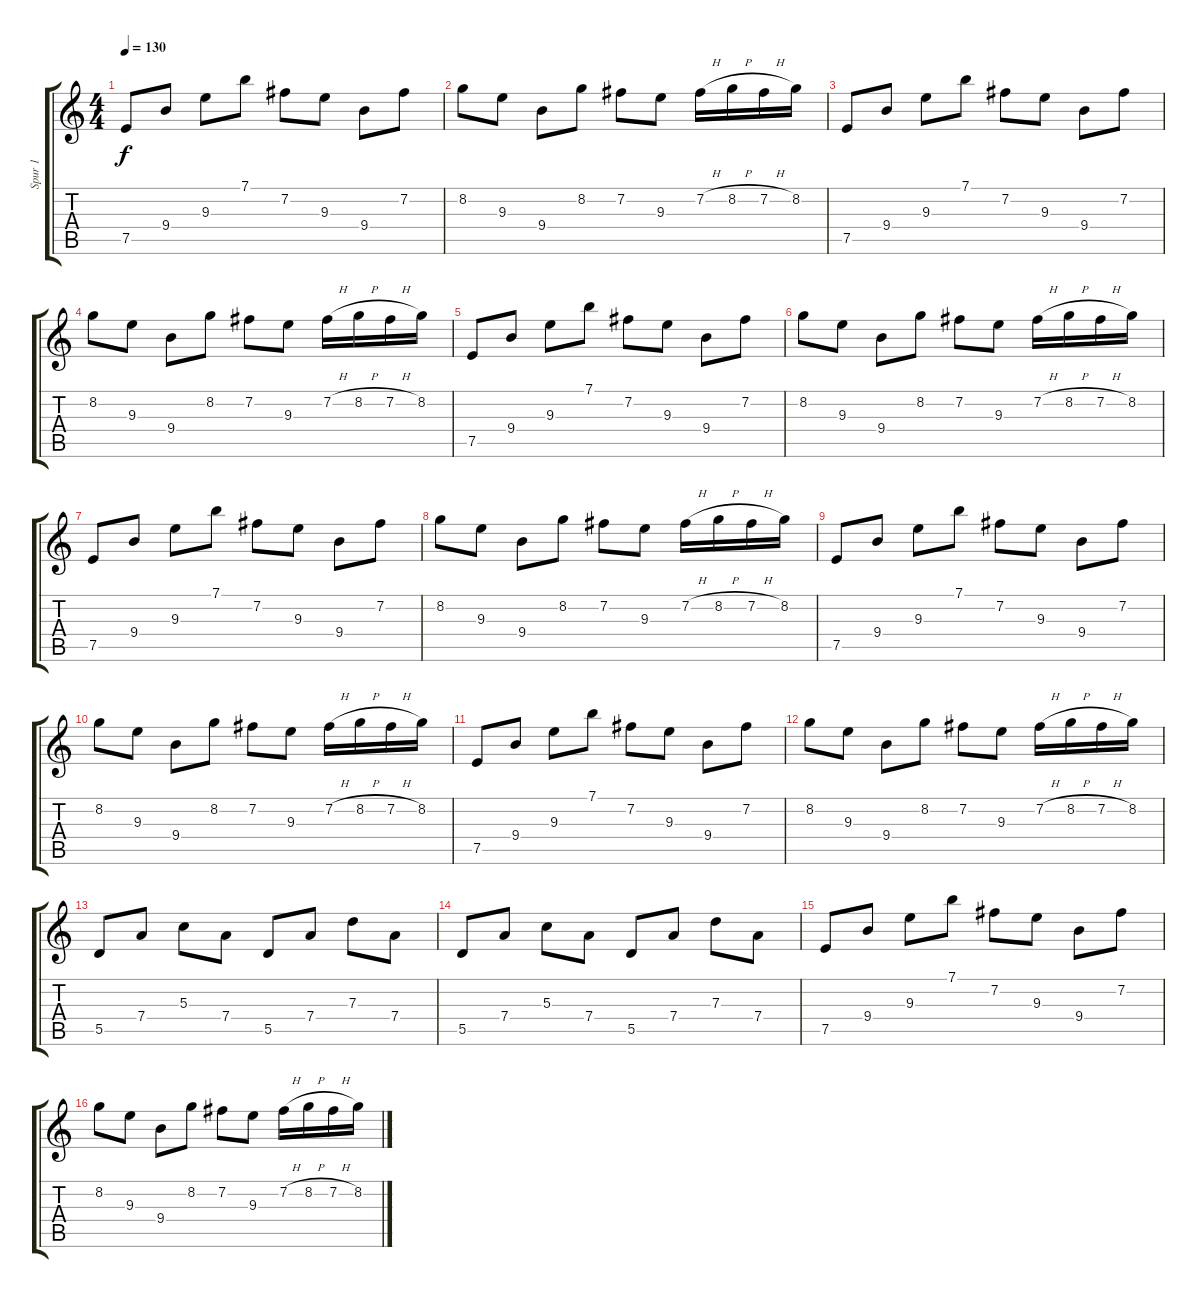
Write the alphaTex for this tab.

\track ("Spur 1" "Spur 1") {instrument acousticguitarsteel}
\staff {score tabs}
\tuning (E4 B3 G3 D3 A2 E2) {hide}
\ts (4 4)
\tempo 130
\clef g2
\ks c
7.5.8{dy f} 9.4.8 9.3.8 7.1.8 7.2.8 9.3.8 9.4.8 7.2.8 |
8.2.8 9.3.8 9.4.8 8.2.8 7.2.8 9.3.8 7.2{h}.16 8.2{h}.16 7.2{h}.16 8.2.16 |
7.5.8 9.4.8 9.3.8 7.1.8 7.2.8 9.3.8 9.4.8 7.2.8 |
8.2.8 9.3.8 9.4.8 8.2.8 7.2.8 9.3.8 7.2{h}.16 8.2{h}.16 7.2{h}.16 8.2.16 |
7.5.8 9.4.8 9.3.8 7.1.8 7.2.8 9.3.8 9.4.8 7.2.8 |
8.2.8 9.3.8 9.4.8 8.2.8 7.2.8 9.3.8 7.2{h}.16 8.2{h}.16 7.2{h}.16 8.2.16 |
7.5.8 9.4.8 9.3.8 7.1.8 7.2.8 9.3.8 9.4.8 7.2.8 |
8.2.8 9.3.8 9.4.8 8.2.8 7.2.8 9.3.8 7.2{h}.16 8.2{h}.16 7.2{h}.16 8.2.16 |
7.5.8 9.4.8 9.3.8 7.1.8 7.2.8 9.3.8 9.4.8 7.2.8 |
8.2.8 9.3.8 9.4.8 8.2.8 7.2.8 9.3.8 7.2{h}.16 8.2{h}.16 7.2{h}.16 8.2.16 |
7.5.8 9.4.8 9.3.8 7.1.8 7.2.8 9.3.8 9.4.8 7.2.8 |
8.2.8 9.3.8 9.4.8 8.2.8 7.2.8 9.3.8 7.2{h}.16 8.2{h}.16 7.2{h}.16 8.2.16 |
5.5.8 7.4.8 5.3.8 7.4.8 5.5.8 7.4.8 7.3.8 7.4.8 |
5.5.8 7.4.8 5.3.8 7.4.8 5.5.8 7.4.8 7.3.8 7.4.8 |
7.5.8 9.4.8 9.3.8 7.1.8 7.2.8 9.3.8 9.4.8 7.2.8 |
8.2.8 9.3.8 9.4.8 8.2.8 7.2.8 9.3.8 7.2{h}.16 8.2{h}.16 7.2{h}.16 8.2.16
